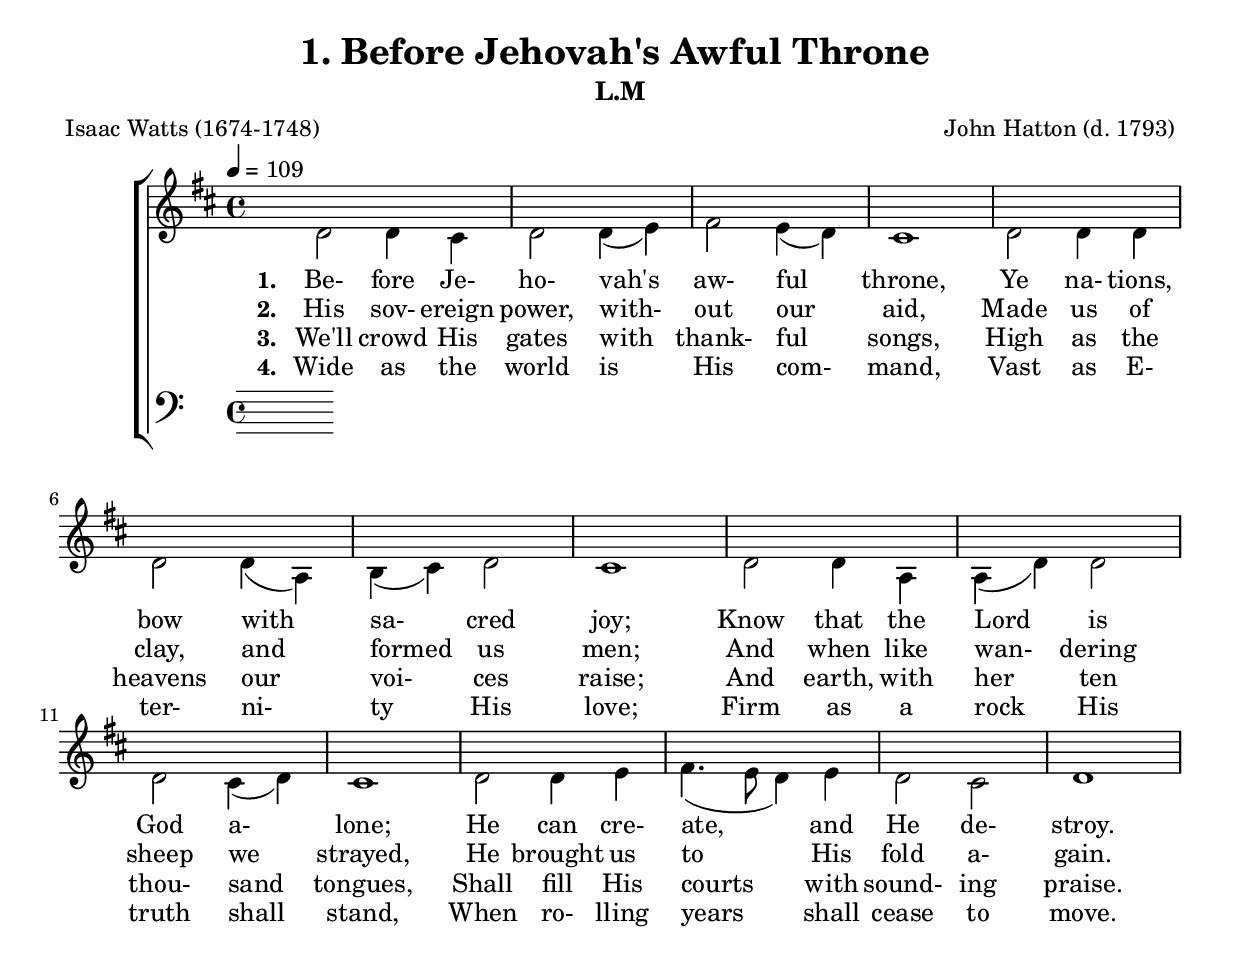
\header
    {
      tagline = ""  % removed
      title = "1. Before Jehovah's Awful Throne "
      composer = " John Hatton (d. 1793) "
      poet = " Isaac Watts (1674-1748) "
      subtitle = "L.M"
    }
    \version "2.18.2"
    %
    %% global for all staves
    %
global = { \key d \major \time 4/4 \tempo 4 = 109  }
%Individual voices

soprano = {d'2 fis'4 g'4 a'2 b'4 (cis''4) d''2 cis''4 (b'4) a'1 a'2 a'4 a'4 b'2 a'2 g'2 fis'2 e'1 fis'2 fis'4 e'4 d'4 (fis'4) a'4 (d''4) b'4 (a'4) g'4 (fis'4) e'1 a'2 b'4 cis''4 d''2. g'4 fis'2 e'2 d'1 }
alto = {d'2 d'4 cis'4 d'2 d'4 (e'4) fis'2 e'4 (d'4) cis'1 d'2 d'4 d'4 d'2 d'4 (a4) b4 (cis'4) d'2 cis'1 d'2 d'4 a4 a4 (d'4) d'2 d'2 cis'4 (d'4) cis'1 d'2 d'4 e'4 fis'4. (e'8 d'4) e'4 d'2 cis'2 d'1 }
tenor = {fis2 a4 a4 a2 g2 fis4 (a4) a4 (gis4) a1 fis2 fis4 a4 g2 a4 (fis4) g2 a2 a1 a2 a4 g4 fis4 (a4) a2 b4 (d'4) a2 a1 a2 g4 g4 fis4. (g8 a4) b4 a2 a4 (g4) fis1 }
bass = {d2 d4 e4 fis2 g4 (e4) d2 e2 a,1 d2 d4 fis4 g2 fis2 e2 d2 a,1 d2 d4 cis4 d2 fis2 g4 (fis4) e4 (d4) a,1 fis2 g4 e4 d4. (e8 fis4) g4 a2 a,2 d1 }
%lyrics
stanzaa =  \lyricmode { \set stanza = #"1. "Be- fore Je- ho- vah's aw- ful throne, Ye na- tions, bow with sa- cred joy; Know that the Lord is God a- lone; He can cre- ate, and He de- stroy. }
stanzab =  \lyricmode { \set stanza = #"2. "His sov- ereign power, with- out our aid, Made us of clay, and formed us men; And when like wan- dering sheep we strayed, He brought us to His fold a- gain. }
stanzac =  \lyricmode { \set stanza = #"3. "We'll crowd His gates with thank- ful songs, High as the heavens our voi- ces raise; And earth, with her ten thou- sand tongues, Shall fill His courts with sound- ing praise. }
stanzad =  \lyricmode { \set stanza = #"4. "Wide as the world is His com- mand, Vast as E- ter- ni- ty His love; Firm as a rock His truth shall stand, When ro- lling years shall cease to move. }
\score {
      \new ChoirStaff <<
       \new Staff <<
\clef "treble"
        \new Voice = "Alto" { \voiceTwo \global \alto}

        \new Lyrics \lyricsto "Alto" { \stanzaa }
\new Lyrics \lyricsto "Alto" { \stanzab }
\new Lyrics \lyricsto "Alto" { \stanzac }
\new Lyrics \lyricsto "Alto" { \stanzad }

>>

        \new Staff <<
      \clef "bass"
      

      \new Lyrics \lyricsto "Alto" { \stanzaa }
\new Lyrics \lyricsto "Alto" { \stanzab }
\new Lyrics \lyricsto "Alto" { \stanzac }
\new Lyrics \lyricsto "Alto" { \stanzad }

>>

      >>
    \layout{}
    \midi{}
    }